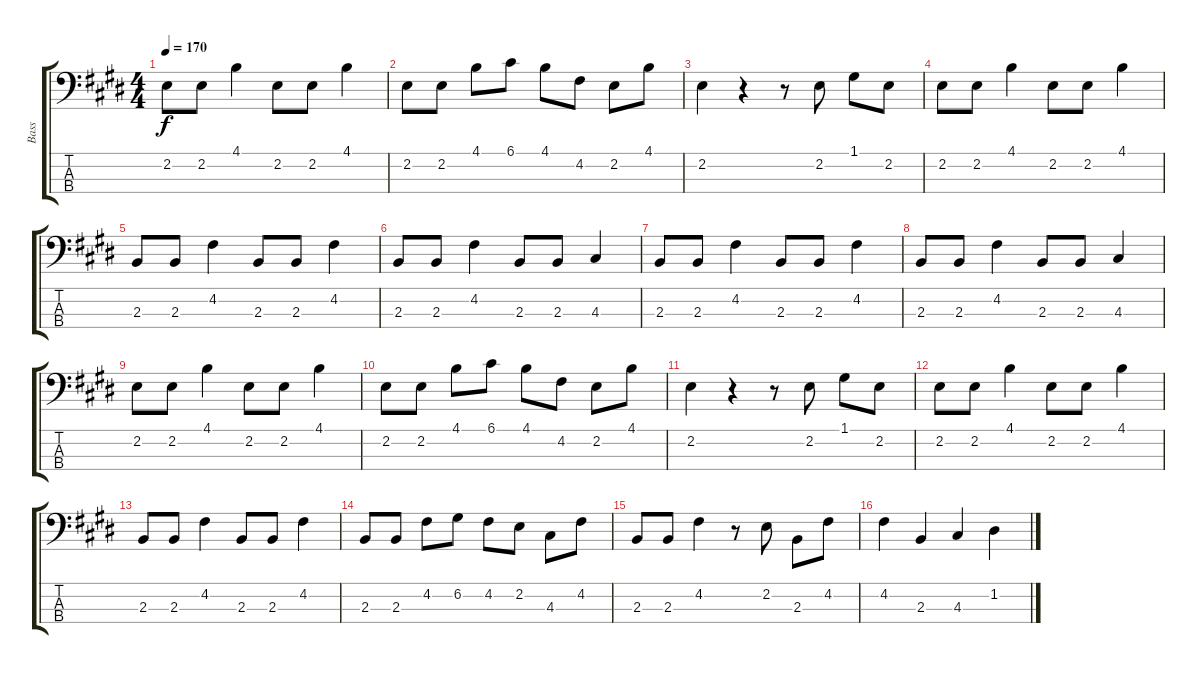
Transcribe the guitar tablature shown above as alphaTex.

\track ("Bass" "Bass") {instrument electricbassfinger}
\staff {score tabs}
\tuning (G2 D2 A1 E1) {hide}
\ts (4 4)
\tempo 170
\clef f4
\ks e
2.2.8{dy f} 2.2.8 4.1.4 2.2.8 2.2.8 4.1.4 |
2.2.8 2.2.8 4.1.8 6.1.8 4.1.8 4.2.8 2.2.8 4.1.8 |
2.2.4 r.4 r.8 2.2.8 1.1.8 2.2.8 |
2.2.8 2.2.8 4.1.4 2.2.8 2.2.8 4.1.4 |
2.3.8 2.3.8 4.2.4 2.3.8 2.3.8 4.2.4 |
2.3.8 2.3.8 4.2.4 2.3.8 2.3.8 4.3.4 |
2.3.8 2.3.8 4.2.4 2.3.8 2.3.8 4.2.4 |
2.3.8 2.3.8 4.2.4 2.3.8 2.3.8 4.3.4 |
2.2.8 2.2.8 4.1.4 2.2.8 2.2.8 4.1.4 |
2.2.8 2.2.8 4.1.8 6.1.8 4.1.8 4.2.8 2.2.8 4.1.8 |
2.2.4 r.4 r.8 2.2.8 1.1.8 2.2.8 |
2.2.8 2.2.8 4.1.4 2.2.8 2.2.8 4.1.4 |
2.3.8 2.3.8 4.2.4 2.3.8 2.3.8 4.2.4 |
2.3.8 2.3.8 4.2.8 6.2.8 4.2.8 2.2.8 4.3.8 4.2.8 |
2.3.8 2.3.8 4.2.4 r.8 2.2.8 2.3.8 4.2.8 |
4.2.4 2.3.4 4.3.4 1.2.4
